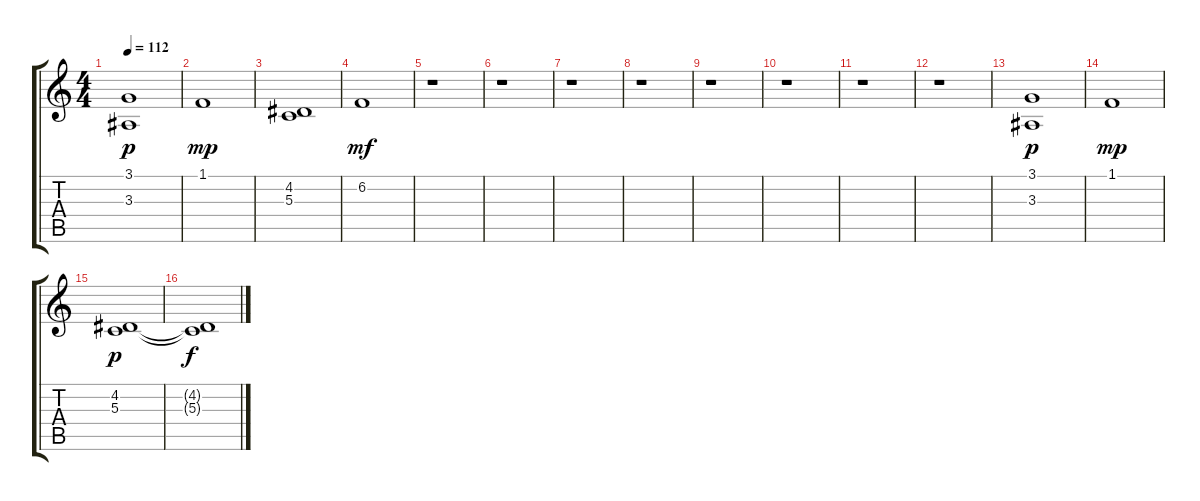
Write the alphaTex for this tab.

\track "" {instrument stringensemble2}
\staff {score tabs}
\tuning (E4 B3 G3 D3 A2 E2) {hide}
\ts (4 4)
\tempo 112
\clef g2
\ks c
(3.1 3.3).1{dy p} |
1.1.1{dy mp} |
(4.2 5.3).1 |
6.2.1{dy mf} |
r.1 |
r.1 |
r.1 |
r.1 |
r.1 |
r.1 |
r.1 |
r.1 |
(3.1 3.3).1{dy p} |
1.1.1{dy mp} |
(4.2 5.3).1{dy p} |
(4.2{t} 5.3{t}).1{dy f}
